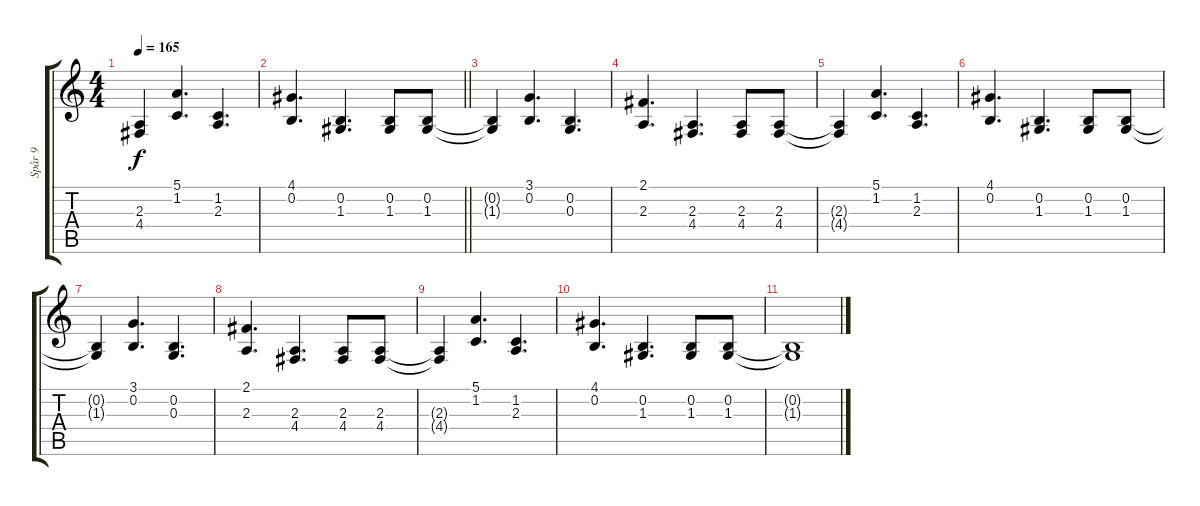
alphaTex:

\track ("Spår 9" "Spår 9") {instrument shamisen}
\staff {score tabs}
\tuning (E4 B3 G3 D3 A2 E2) {hide}
\ts (4 4)
\tempo 165
\clef g2
\ks c
(2.3{t} 4.4{t}).4{dy f} (5.1 1.2).4{d} (1.2 2.3).4{d} |
\barLineRight lightlight
(4.1 0.2).4{d} (0.2 1.3).4{d} (0.2 1.3).8 (0.2 1.3).8 |
(0.2{t} 1.3{t}).4 (3.1 0.2).4{d} (0.2 0.3).4{d} |
(2.1 2.3).4{d} (2.3 4.4).4{d} (2.3 4.4).8 (2.3 4.4).8 |
(2.3{t} 4.4{t}).4 (5.1 1.2).4{d} (1.2 2.3).4{d} |
(4.1 0.2).4{d} (0.2 1.3).4{d} (0.2 1.3).8 (0.2 1.3).8 |
(0.2{t} 1.3{t}).4 (3.1 0.2).4{d} (0.2 0.3).4{d} |
(2.1 2.3).4{d} (2.3 4.4).4{d} (2.3 4.4).8 (2.3 4.4).8 |
(2.3{t} 4.4{t}).4 (5.1 1.2).4{d} (1.2 2.3).4{d} |
(4.1 0.2).4{d} (0.2 1.3).4{d} (0.2 1.3).8 (0.2 1.3).8 |
(0.2{t} 1.3{t}).1
